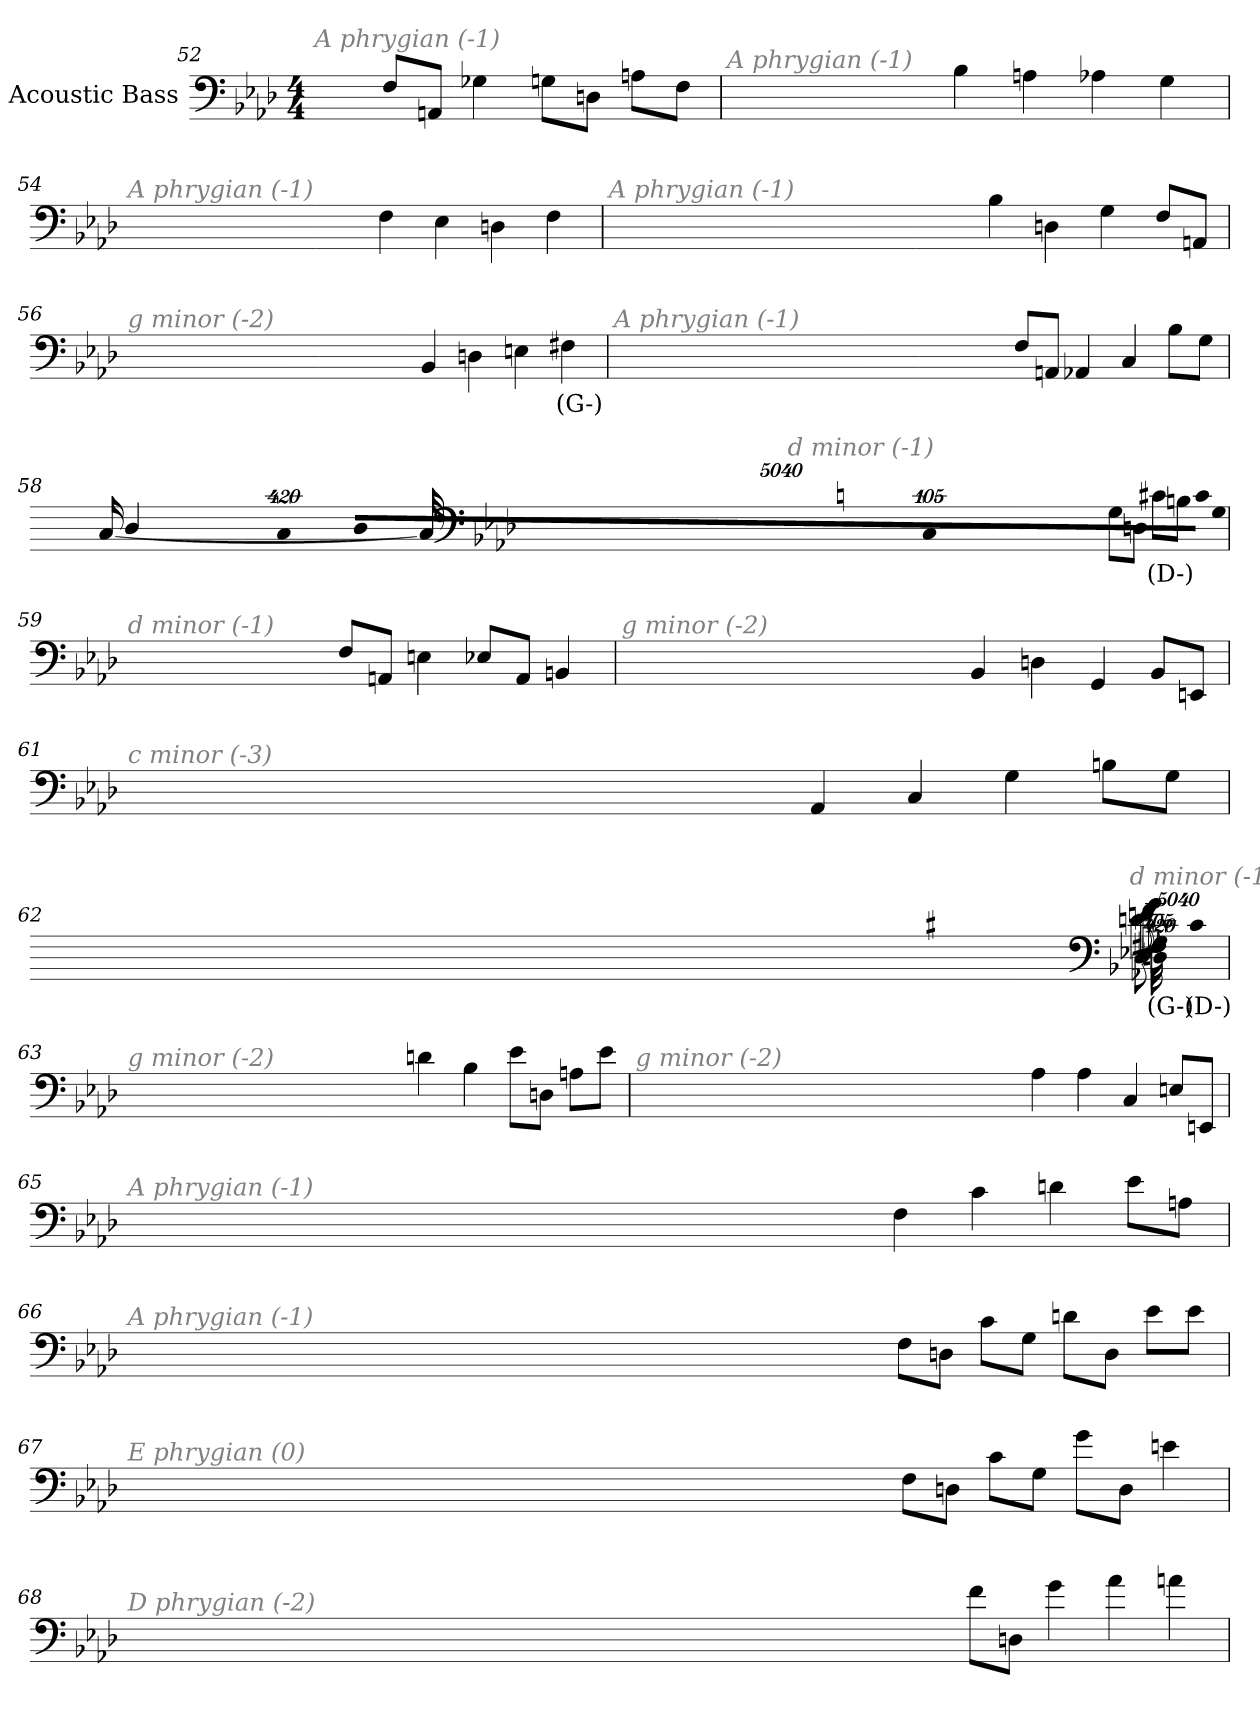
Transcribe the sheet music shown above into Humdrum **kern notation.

**kern	**text
*part1	*part1
*staff1	*staff1
*I"Acoustic Bass	*
*clefF4	*
*ITrd7c12	*
*k[b-e-a-d-]	*
*A-:	*
*M4/4	*
=52	=52
!LO:TX:i:color=#808080:t=A phrygian (-1)	!
8FFL	.
8AAAnJ	.
4GG-X	.
8GGnL	.
8DDnJ	.
8AAnL	.
8FFJ	.
=53	=53
!LO:TX:i:color=#808080:t=A phrygian (-1)	!
4BB-	.
4AAn	.
4AA-X	.
4GG	.
=54	=54
!LO:TX:i:color=#808080:t=A phrygian (-1)	!
4FF	.
4EE-	.
4DDn	.
4FF	.
=55	=55
!LO:TX:i:color=#808080:t=A phrygian (-1)	!
4BB-	.
4DDn	.
4GG	.
8FFL	.
8AAAnJ	.
=56	=56
!LO:TX:i:color=#808080:t=g minor (-2)	!
4BBB-	.
4DDn	.
4EEn	.
4FF#Xi	(G-)
=57	=57
!LO:TX:i:color=#808080:t=A phrygian (-1)	!
8FFL	.
8AAAnJ	.
4AAA-X	.
4CC	.
8BB-L	.
8GGJ	.
=58	=58
!LO:TX:i:color=#808080:t=d minor (-1)	!
8GGL	.
8DDnJ	.
8C#XiL	(D-)
8BBnJ	.
!LO:N:vis=8	!
40320%3347CL	.
!LO:N:vis=8	!
40320%3347GG	.
!LO:N:vis=8	!
40320%3347DDJ	.
!LO:N:vis=1024	!
[13440%13CCL	.
16CCL_	.
32CCL_	.
!LO:N:vis=1024%31	!
13440%407CCL]	.
8DDJ	.
=59	=59
!LO:TX:i:color=#808080:t=d minor (-1)	!
8FFL	.
8AAAnJ	.
4EEn	.
8EE-XL	.
8AAAJ	.
4BBBn	.
=60	=60
!LO:TX:i:color=#808080:t=g minor (-2)	!
4BBB-	.
4DDn	.
4GGG	.
8BBB-L	.
8EEEnJ	.
=61	=61
!LO:TX:i:color=#808080:t=c minor (-3)	!
4AAA-	.
4CC	.
4GG	.
8BBnL	.
8GGJ	.
=62	=62
!LO:N:vis=8	!
!LO:TX:i:color=#808080:t=d minor (-1)	!
40320%3347C#XiL	(D-)
!LO:N:vis=8	!
40320%3347GG	.
!LO:N:vis=8	!
40320%3347DDnJ	.
!LO:N:vis=1024	!
[13440%13FF#XiL	(G-)
16FF#iL_	.
32FF#iL_	.
!LO:N:vis=1024%31	!
13440%407FF#iL]	.
8DnJ	.
8FL	.
8DDJ	.
8GL	.
8EnJ	.
=63	=63
!LO:TX:i:color=#808080:t=g minor (-2)	!
4Dn	.
4BB-	.
8E-L	.
8DDnJ	.
8AAnL	.
8E-J	.
=64	=64
!LO:TX:i:color=#808080:t=g minor (-2)	!
4AA-	.
4AA-	.
4CC	.
8EEnL	.
8EEEnJ	.
=65	=65
!LO:TX:i:color=#808080:t=A phrygian (-1)	!
4FF	.
4C	.
4Dn	.
8E-L	.
8AAnJ	.
=66	=66
!LO:TX:i:color=#808080:t=A phrygian (-1)	!
8FFL	.
8DDnJ	.
8CL	.
8GGJ	.
8DnL	.
8DDJ	.
8E-L	.
8E-J	.
=67	=67
!LO:TX:i:color=#808080:t=E phrygian (0)	!
8FFL	.
8DDnJ	.
8CL	.
8GGJ	.
8GL	.
8DDJ	.
4En	.
=68	=68
!LO:TX:i:color=#808080:t=D phrygian (-2)	!
8FL	.
8DDnJ	.
4G	.
4A-	.
4An	.
=	=
*-	*-
